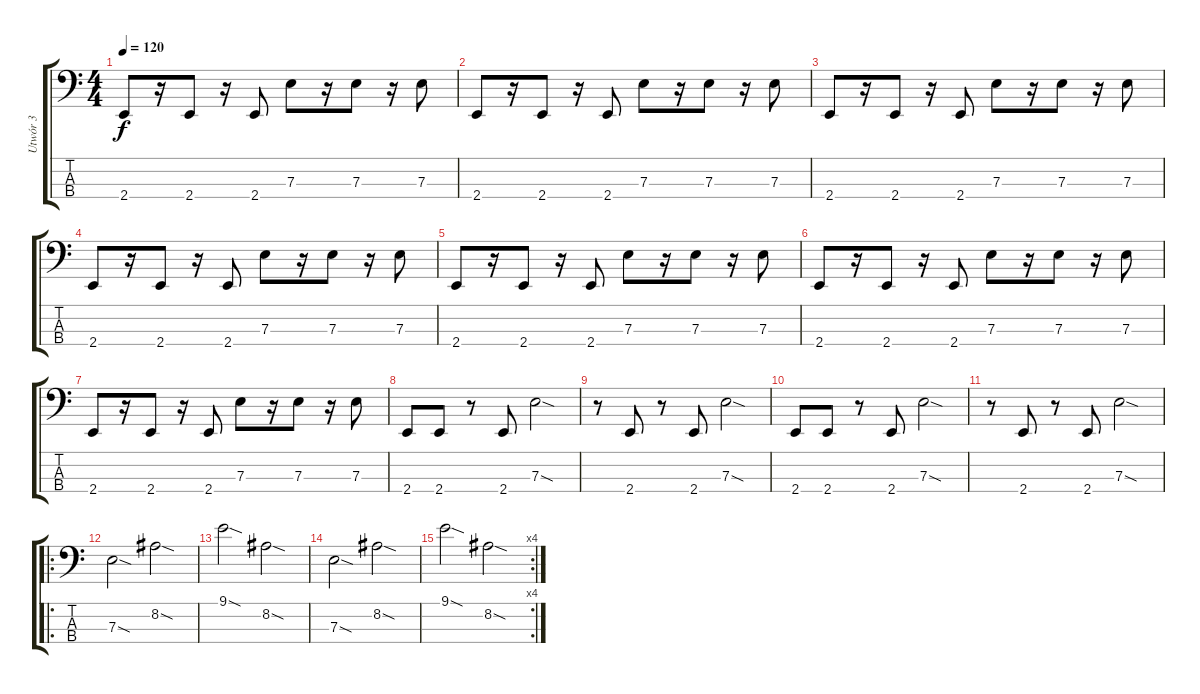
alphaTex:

\track ("Utwór 3" "Utwór 3") {instrument electricbassfinger}
\staff {score tabs}
\tuning (G2 D2 A1 D1) {hide}
\ts (4 4)
\tempo 120
\clef f4
\ks c
2.4.8{dy f} r.16 2.4.8 r.16 2.4.8 7.3.8 r.16 7.3.8 r.16 7.3.8 |
2.4.8 r.16 2.4.8 r.16 2.4.8 7.3.8 r.16 7.3.8 r.16 7.3.8 |
2.4.8 r.16 2.4.8 r.16 2.4.8 7.3.8 r.16 7.3.8 r.16 7.3.8 |
2.4.8 r.16 2.4.8 r.16 2.4.8 7.3.8 r.16 7.3.8 r.16 7.3.8 |
2.4.8 r.16 2.4.8 r.16 2.4.8 7.3.8 r.16 7.3.8 r.16 7.3.8 |
2.4.8 r.16 2.4.8 r.16 2.4.8 7.3.8 r.16 7.3.8 r.16 7.3.8 |
2.4.8 r.16 2.4.8 r.16 2.4.8 7.3.8 r.16 7.3.8 r.16 7.3.8 |
2.4.8 2.4.8 r.8 2.4.8 7.3{sod}.2 |
r.8 2.4.8 r.8 2.4.8 7.3{sod}.2 |
2.4.8 2.4.8 r.8 2.4.8 7.3{sod}.2 |
r.8 2.4.8 r.8 2.4.8 7.3{sod}.2 |
\ro
7.3{sod}.2 8.2{sod}.2 |
9.1{sod}.2 8.2{sod}.2 |
7.3{sod}.2 8.2{sod}.2 |
\rc 4
9.1{sod}.2 8.2{sod}.2
